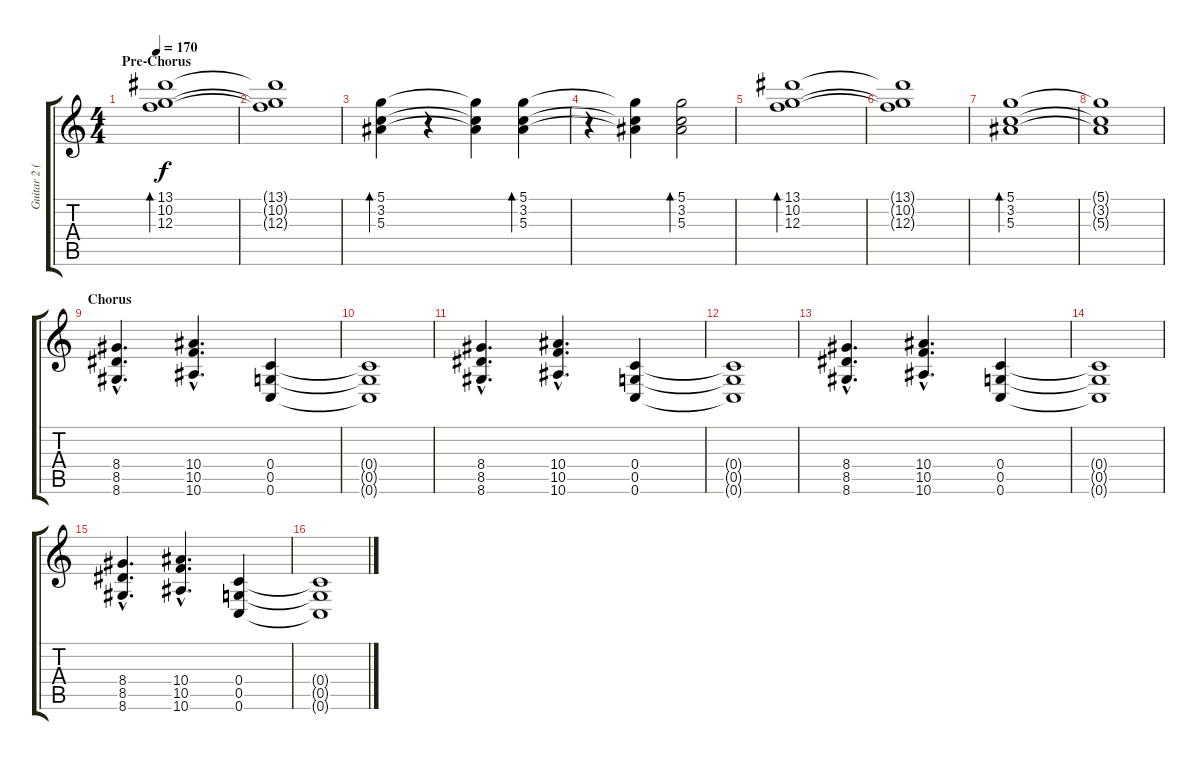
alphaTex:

\track ("Guitar 2 (Mike)" "Guitar 2 (") {instrument electricguitarjazz}
\staff {score tabs}
\tuning (D4 A3 F3 C3 G2 C2) {hide}
\ts (4 4)
\section ("" "Pre-Chorus")
\tempo 170
\clef g2
\ks c
(13.1 10.2 12.3).1{bd 480 dy f instrument electricguitarclean} |
(13.1{t} 10.2{t} 12.3{t}).1 |
(5.1 3.2 5.3).4{bd 480} r.4 (5.1{t} 3.2{t} 5.3{t}).4 (5.1 3.2 5.3).4{bd 480} |
r.4 (5.1{t} 3.2{t} 5.3{t}).4 (5.1 3.2 5.3).2{bd 480} |
(13.1 10.2 12.3).1{bd 480 instrument electricguitarclean} |
(13.1{t} 10.2{t} 12.3{t}).1 |
(5.1 3.2 5.3).1{bd 480 instrument electricguitarclean} |
(5.1{t} 3.2{t} 5.3{t}).1 |
\section ("" "Chorus")
(8.4{hac} 8.5{hac} 8.6{hac}).4{d instrument overdrivenguitar} (10.4{hac} 10.5{hac} 10.6{hac}).4{d} (0.4 0.5 0.6).4 |
(0.4{t} 0.5{t} 0.6{t}).1 |
(8.4{hac} 8.5{hac} 8.6{hac}).4{d instrument overdrivenguitar} (10.4{hac} 10.5{hac} 10.6{hac}).4{d} (0.4 0.5 0.6).4 |
(0.4{t} 0.5{t} 0.6{t}).1 |
(8.4{hac} 8.5{hac} 8.6{hac}).4{d instrument overdrivenguitar} (10.4{hac} 10.5{hac} 10.6{hac}).4{d} (0.4 0.5 0.6).4 |
(0.4{t} 0.5{t} 0.6{t}).1 |
(8.4{hac} 8.5{hac} 8.6{hac}).4{d instrument overdrivenguitar} (10.4{hac} 10.5{hac} 10.6{hac}).4{d} (0.4 0.5 0.6).4 |
(0.4{t} 0.5{t} 0.6{t}).1
